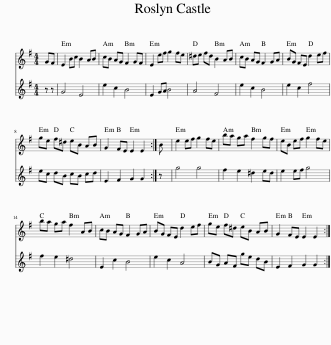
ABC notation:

X:1
%%score 1 2
L:1/8
M:4/4
I:linebreak $
K:Emin
V:1 treble
V:2 treble
V:1
 GF | E2 Bc B2 AB | cB AG F2 GF | E2 ef g2 fe | ^de fd B2 AB | %5
 cB AG F2 GA | BG FE d2 ef |$ ge f^d eB AB | G2 FE E2 E2 :| B | %10
 e2 ef g2 fe | ba ga f2 gf | eB ef g2 fe |$ ba ga f2 AB | cB AG F2 GA | %15
 BG FE d2 ef | ge f^d eB AB | G2 FE E2 E2 :| %18
V:2
 z z | G4 E4 | e2 c2 B4 | E2 GA B4 | A4 F4 | %5
 e2 c2 B4 | e2 c2 f4 |$ ec dB cB cd | E2 F2 G2 G2 :| z | %10
 g4 g4 | f2 e2 ^d2 ed | e2 ef g4 |$ f2 e2 ^d4 | E2 c2 B4 | %15
 e2 c2 A4 | BG AF ge dB | E2 F2 G2 G2 :| %18
